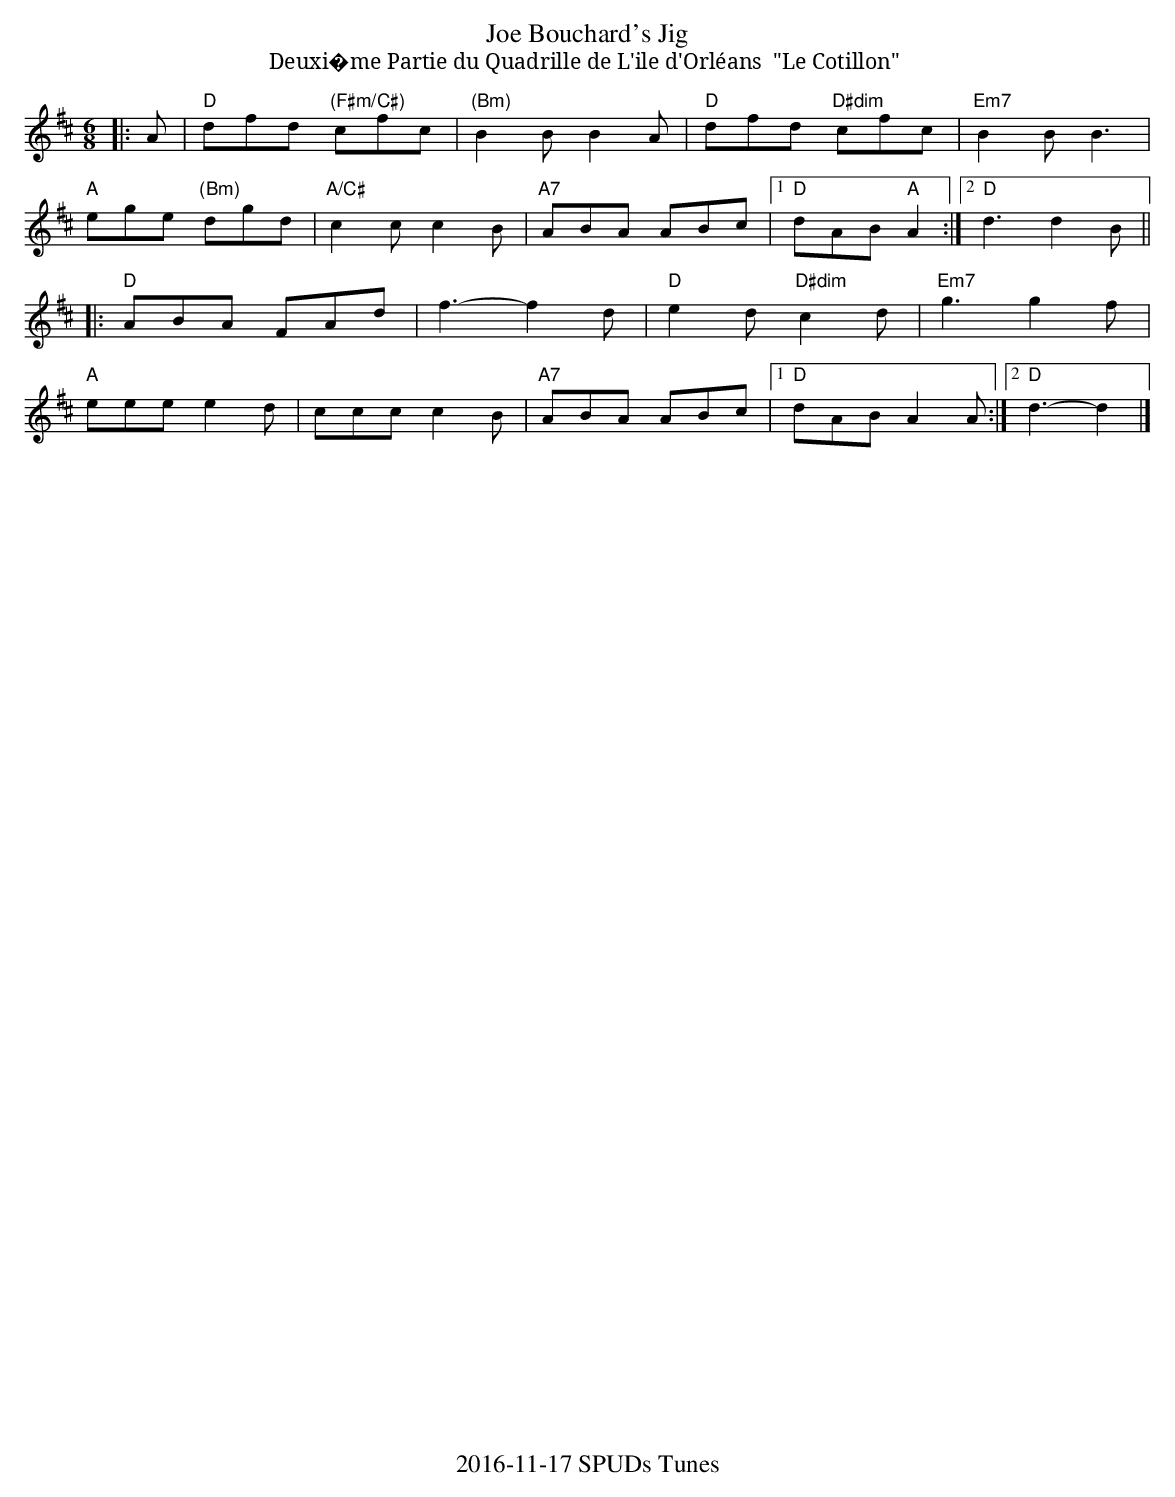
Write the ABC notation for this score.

X:1
T:Joe Bouchard's Jig
T:Deuxi�me Partie du Quadrille de L'ile d'Orl\'eans  "Le Cotillon"
M:6/8
K:D
|:A| "D"dfd "(F#m/C#)"cfc |"(Bm)" B2B B2 A | "D"dfd "D#dim"cfc | "Em7" B2 B B3 |
"A" ege "(Bm)"dgd | "A/C#"c2c c2B | "A7"ABA ABc |1 "D"dAB "A"A2 :|2"D"d3 d2 B||
|:"D"ABA FAd | f3-f2 d|"D"e2d "D#dim" c2d | "Em7"g3 g2 f |
 "A"eee e2 d | ccc c2 B | "A7"ABA ABc |1"D"dAB A2 A :|2"D"d3-d2|]
